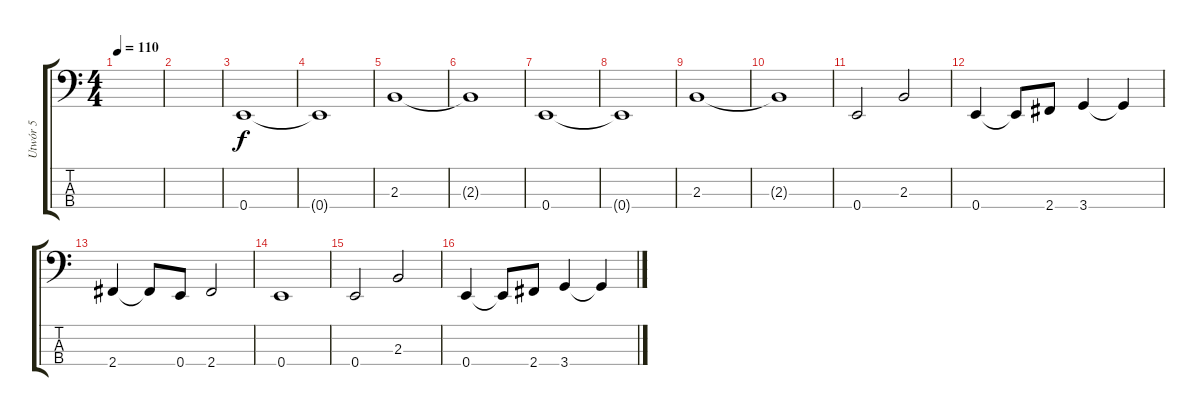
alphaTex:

\track ("Utwór 5" "Utwór 5") {instrument electricbassfinger}
\staff {score tabs}
\tuning (G2 D2 A1 E1) {hide}
\ts (4 4)
\tempo 110
\clef f4
\ks c
|
|
0.4.1 |
0.4{t}.1 |
2.3.1 |
2.3{t}.1 |
0.4.1 |
0.4{t}.1 |
2.3.1 |
2.3{t}.1 |
0.4.2 2.3.2 |
0.4.4 0.4{t}.8 2.4.8 3.4.4 3.4{t}.4 |
2.4.4 2.4{t}.8 0.4.8 2.4.2 |
0.4.1 |
0.4.2 2.3.2 |
0.4.4 0.4{t}.8 2.4.8 3.4.4 3.4{t}.4
